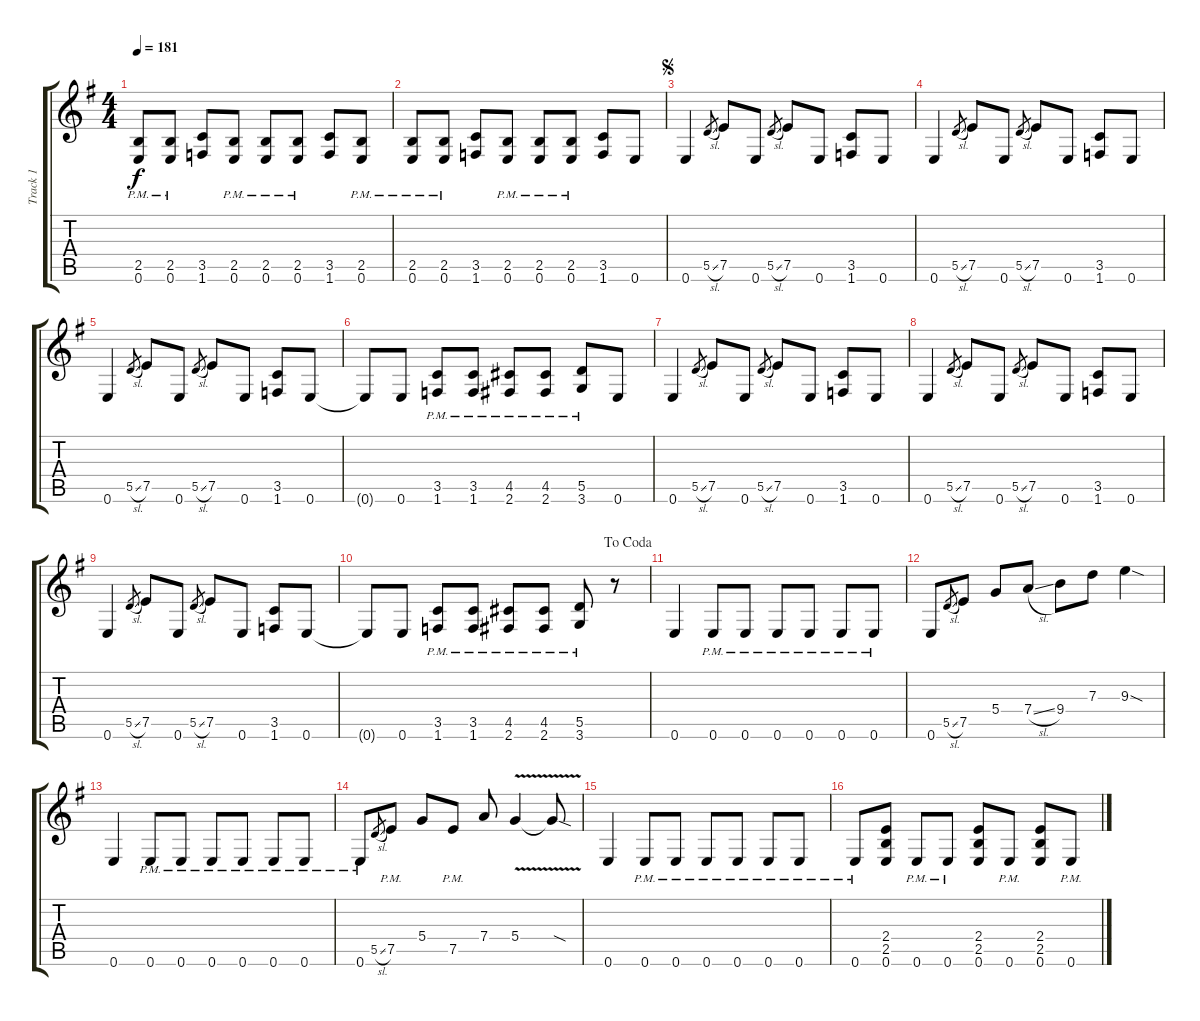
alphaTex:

\track ("Track 1" "Track 1") {instrument acousticguitarsteel}
\staff {score tabs}
\tuning (E4 B3 G3 D3 A2 E2) {hide}
\ts (4 4)
\tempo 181
\clef g2
\ks g
(2.5{pm} 0.6{pm}).8{dy f} (2.5{pm} 0.6{pm}).8 (3.5 1.6).8 (2.5{pm} 0.6{pm}).8 (2.5{pm} 0.6{pm}).8 (2.5{pm} 0.6{pm}).8 (3.5 1.6).8 (2.5{pm} 0.6{pm}).8 |
(2.5{pm} 0.6{pm}).8 (2.5{pm} 0.6{pm}).8 (3.5 1.6).8 (2.5{pm} 0.6{pm}).8 (2.5{pm} 0.6{pm}).8 (2.5{pm} 0.6{pm}).8 (3.5 1.6).8 0.6.8 |
\jump segno
0.6.4 5.5{sl}.8{gr} 7.5.8 0.6.8 5.5{sl}.8{gr} 7.5.8 0.6.8 (3.5 1.6).8 0.6.8 |
0.6.4 5.5{sl}.8{gr} 7.5.8 0.6.8 5.5{sl}.8{gr} 7.5.8 0.6.8 (3.5 1.6).8 0.6.8 |
0.6.4 5.5{sl}.8{gr} 7.5.8 0.6.8 5.5{sl}.8{gr} 7.5.8 0.6.8 (3.5 1.6).8 0.6.8 |
0.6{t}.8 0.6.8 (3.5{pm} 1.6{pm}).8 (3.5{pm} 1.6{pm}).8 (4.5{pm} 2.6{pm}).8 (4.5{pm} 2.6{pm}).8 (5.5{pm} 3.6{pm}).8 0.6.8 |
0.6.4 5.5{sl}.8{gr} 7.5.8 0.6.8 5.5{sl}.8{gr} 7.5.8 0.6.8 (3.5 1.6).8 0.6.8 |
0.6.4 5.5{sl}.8{gr} 7.5.8 0.6.8 5.5{sl}.8{gr} 7.5.8 0.6.8 (3.5 1.6).8 0.6.8 |
0.6.4 5.5{sl}.8{gr} 7.5.8 0.6.8 5.5{sl}.8{gr} 7.5.8 0.6.8 (3.5 1.6).8 0.6.8 |
\jump dacoda
0.6{t}.8 0.6.8 (3.5{pm} 1.6{pm}).8 (3.5{pm} 1.6{pm}).8 (4.5{pm} 2.6{pm}).8 (4.5{pm} 2.6{pm}).8 (5.5{pm} 3.6{pm}).8 r.8 |
0.6.4 0.6{pm}.8 0.6{pm}.8 0.6{pm}.8 0.6{pm}.8 0.6{pm}.8 0.6{pm}.8 |
0.6.8 5.5{sl}.8{gr} 7.5.8 5.4.8 7.4{sl}.8 9.4.8 7.3.8 9.3{sod}.4 |
0.6.4 0.6{pm}.8 0.6{pm}.8 0.6{pm}.8 0.6{pm}.8 0.6{pm}.8 0.6{pm}.8 |
0.6{pm}.8 5.5{sl}.8{gr} 7.5{pm}.8 5.4.8 7.5{pm}.8 7.4.8 5.4{v}.4 5.4{sod t}.8 |
0.6.4 0.6{pm}.8 0.6{pm}.8 0.6{pm}.8 0.6{pm}.8 0.6{pm}.8 0.6{pm}.8 |
0.6{pm}.8 (2.4 2.5 0.6).8 0.6{pm}.8 0.6{pm}.8 (2.4 2.5 0.6).8 0.6{pm}.8 (2.4 2.5 0.6).8 0.6{pm}.8
